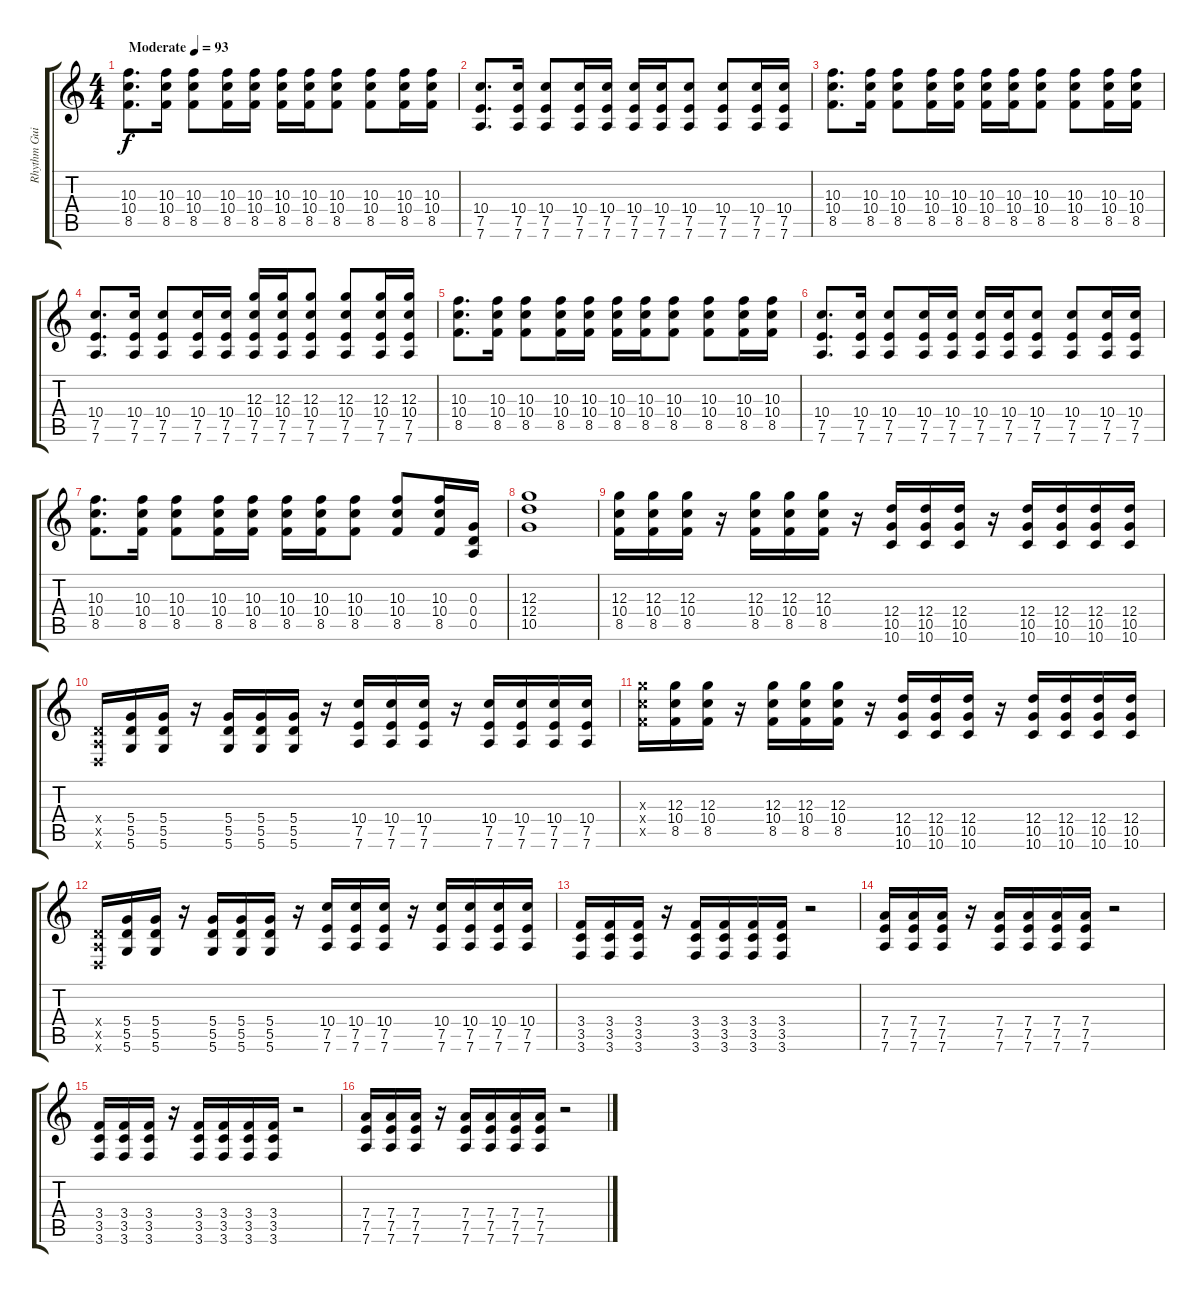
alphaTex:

\track ("Rhythm Guitar" "Rhythm Gui") {instrument overdrivenguitar}
\staff {score tabs}
\tuning (E4 B3 G3 D3 A2 D2) {hide}
\ts (4 4)
\tempo (93 "Moderate")
\clef g2
\ks c
(10.3 10.4 8.5).8{d dy f instrument overdrivenguitar} (10.3 10.4 8.5).16 (10.3 10.4 8.5).8 (10.3 10.4 8.5).16 (10.3 10.4 8.5).16 (10.3 10.4 8.5).16 (10.3 10.4 8.5).16 (10.3 10.4 8.5).8 (10.3 10.4 8.5).8 (10.3 10.4 8.5).16 (10.3 10.4 8.5).16 |
(10.4 7.5 7.6).8{d} (10.4 7.5 7.6).16 (10.4 7.5 7.6).8 (10.4 7.5 7.6).16 (10.4 7.5 7.6).16 (10.4 7.5 7.6).16 (10.4 7.5 7.6).16 (10.4 7.5 7.6).8 (10.4 7.5 7.6).8 (10.4 7.5 7.6).16 (10.4 7.5 7.6).16 |
(10.3 10.4 8.5).8{d} (10.3 10.4 8.5).16 (10.3 10.4 8.5).8 (10.3 10.4 8.5).16 (10.3 10.4 8.5).16 (10.3 10.4 8.5).16 (10.3 10.4 8.5).16 (10.3 10.4 8.5).8 (10.3 10.4 8.5).8 (10.3 10.4 8.5).16 (10.3 10.4 8.5).16 |
(10.4 7.5 7.6).8{d} (10.4 7.5 7.6).16 (10.4 7.5 7.6).8 (10.4 7.5 7.6).16 (10.4 7.5 7.6).16 (12.3 10.4 7.5 7.6).16 (12.3 10.4 7.5 7.6).16 (12.3 10.4 7.5 7.6).8 (12.3 10.4 7.5 7.6).8 (12.3 10.4 7.5 7.6).16 (12.3 10.4 7.5 7.6).16 |
(10.3 10.4 8.5).8{d} (10.3 10.4 8.5).16 (10.3 10.4 8.5).8 (10.3 10.4 8.5).16 (10.3 10.4 8.5).16 (10.3 10.4 8.5).16 (10.3 10.4 8.5).16 (10.3 10.4 8.5).8 (10.3 10.4 8.5).8 (10.3 10.4 8.5).16 (10.3 10.4 8.5).16 |
(10.4 7.5 7.6).8{d} (10.4 7.5 7.6).16 (10.4 7.5 7.6).8 (10.4 7.5 7.6).16 (10.4 7.5 7.6).16 (10.4 7.5 7.6).16 (10.4 7.5 7.6).16 (10.4 7.5 7.6).8 (10.4 7.5 7.6).8 (10.4 7.5 7.6).16 (10.4 7.5 7.6).16 |
(10.3 10.4 8.5).8{d} (10.3 10.4 8.5).16 (10.3 10.4 8.5).8 (10.3 10.4 8.5).16 (10.3 10.4 8.5).16 (10.3 10.4 8.5).16 (10.3 10.4 8.5).16 (10.3 10.4 8.5).8 (10.3 10.4 8.5).8 (10.3 10.4 8.5).16 (0.3 0.4 0.5).16 |
(12.3 12.4 10.5).1 |
(12.3 10.4 8.5).16 (12.3 10.4 8.5).16 (12.3 10.4 8.5).16 r.16 (12.3 10.4 8.5).16 (12.3 10.4 8.5).16 (12.3 10.4 8.5).16 r.16 (12.4 10.5 10.6).16 (12.4 10.5 10.6).16 (12.4 10.5 10.6).16 r.16 (12.4 10.5 10.6).16 (12.4 10.5 10.6).16 (12.4 10.5 10.6).16 (12.4 10.5 10.6).16 |
(0.4{x} 0.5{x} 0.6{x}).16 (5.4 5.5 5.6).16 (5.4 5.5 5.6).16 r.16 (5.4 5.5 5.6).16 (5.4 5.5 5.6).16 (5.4 5.5 5.6).16 r.16 (10.4 7.5 7.6).16 (10.4 7.5 7.6).16 (10.4 7.5 7.6).16 r.16 (10.4 7.5 7.6).16 (10.4 7.5 7.6).16 (10.4 7.5 7.6).16 (10.4 7.5 7.6).16 |
(12.3{x} 10.4{x} 8.5{x}).16 (12.3 10.4 8.5).16 (12.3 10.4 8.5).16 r.16 (12.3 10.4 8.5).16 (12.3 10.4 8.5).16 (12.3 10.4 8.5).16 r.16 (12.4 10.5 10.6).16 (12.4 10.5 10.6).16 (12.4 10.5 10.6).16 r.16 (12.4 10.5 10.6).16 (12.4 10.5 10.6).16 (12.4 10.5 10.6).16 (12.4 10.5 10.6).16 |
(0.4{x} 0.5{x} 0.6{x}).16 (5.4 5.5 5.6).16 (5.4 5.5 5.6).16 r.16 (5.4 5.5 5.6).16 (5.4 5.5 5.6).16 (5.4 5.5 5.6).16 r.16 (10.4 7.5 7.6).16 (10.4 7.5 7.6).16 (10.4 7.5 7.6).16 r.16 (10.4 7.5 7.6).16 (10.4 7.5 7.6).16 (10.4 7.5 7.6).16 (10.4 7.5 7.6).16 |
(3.4 3.5 3.6).16 (3.4 3.5 3.6).16 (3.4 3.5 3.6).16 r.16 (3.4 3.5 3.6).16 (3.4 3.5 3.6).16 (3.4 3.5 3.6).16 (3.4 3.5 3.6).16 r.2 |
(7.4 7.5 7.6).16 (7.4 7.5 7.6).16 (7.4 7.5 7.6).16 r.16 (7.4 7.5 7.6).16 (7.4 7.5 7.6).16 (7.4 7.5 7.6).16 (7.4 7.5 7.6).16 r.2 |
(3.4 3.5 3.6).16 (3.4 3.5 3.6).16 (3.4 3.5 3.6).16 r.16 (3.4 3.5 3.6).16 (3.4 3.5 3.6).16 (3.4 3.5 3.6).16 (3.4 3.5 3.6).16 r.2 |
(7.4 7.5 7.6).16 (7.4 7.5 7.6).16 (7.4 7.5 7.6).16 r.16 (7.4 7.5 7.6).16 (7.4 7.5 7.6).16 (7.4 7.5 7.6).16 (7.4 7.5 7.6).16 r.2
